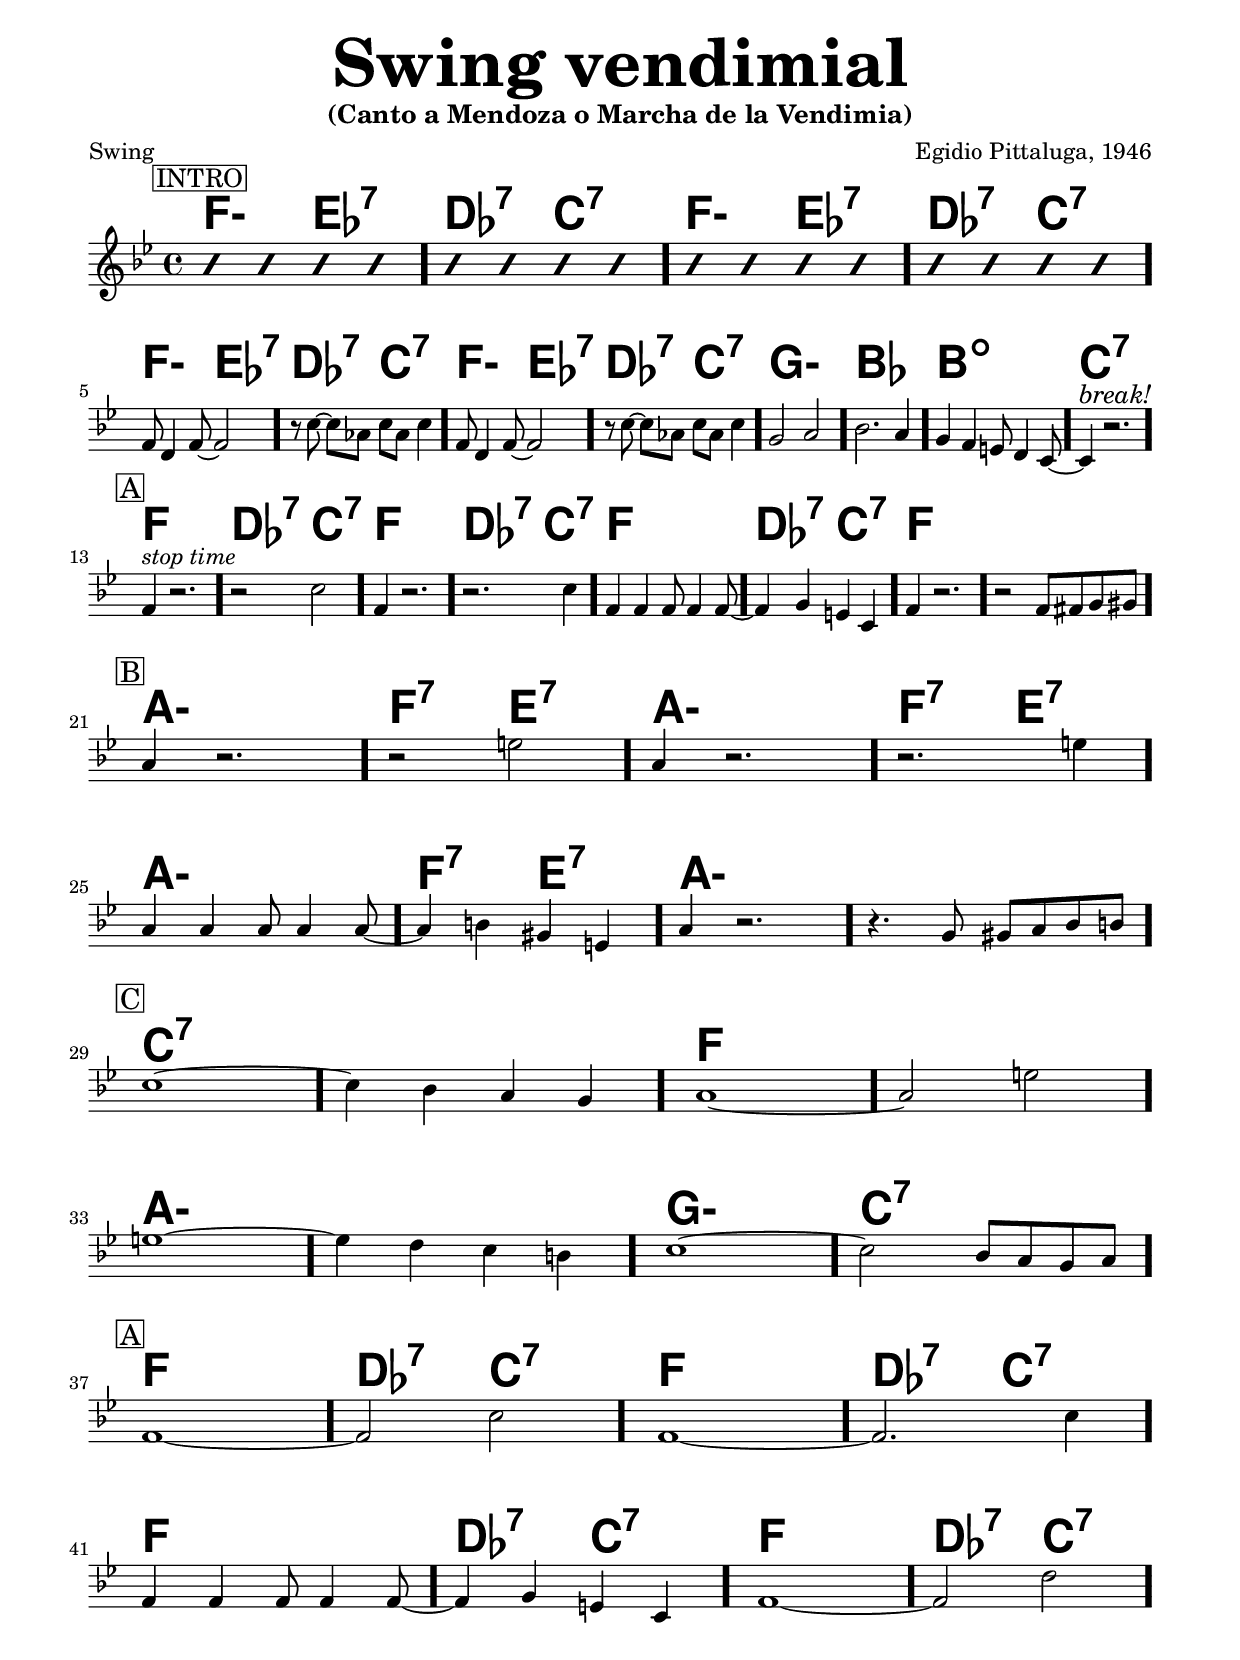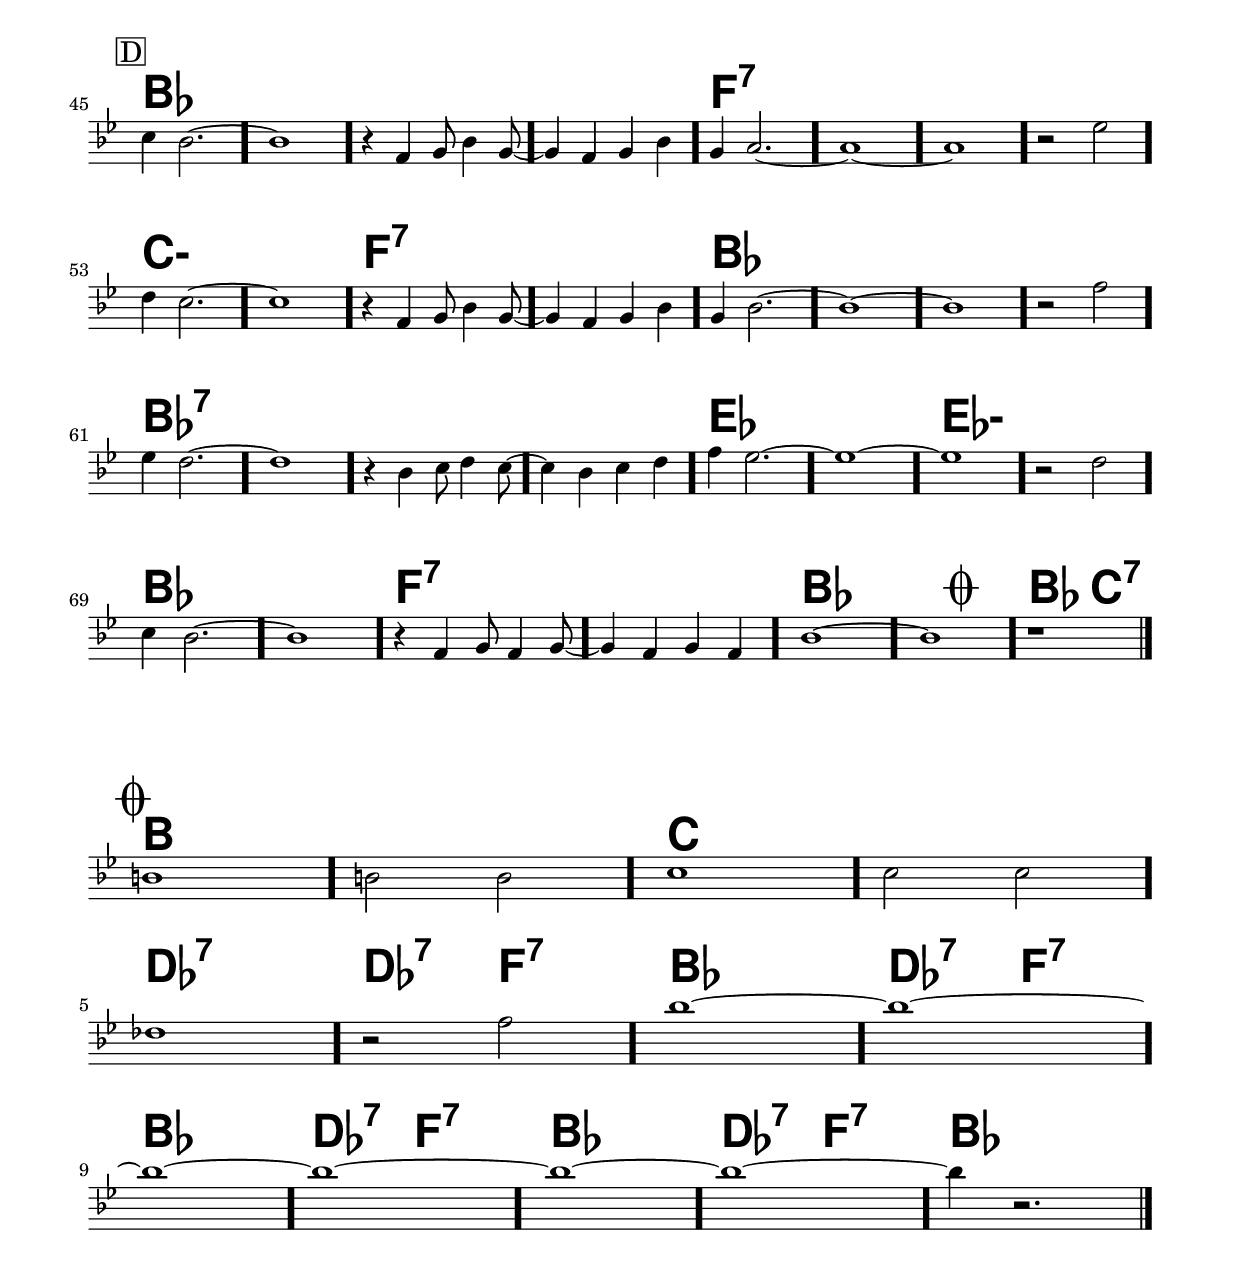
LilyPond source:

\include "headers.ly"


cifrado =  \chords {
  \repeat unfold 4 {
    f2:min ees:7 | des:7 c:7 | 
  }
  g1:min | bes | b:dim | c:7 |
  
  f1 | des2:7 c:7 | f1 | des2:7 c:7 |
  f1 | des2:7 c:7 | f1 | f1 |
  
  a1:min | f2:7 e:7 | a1:min | f2:7 e:7 |
  a1:min | f2:7 e:7 | a1:min | a:min
  
  c1:7 c:7 | f | f |
  a:min | a:min | g:min | c:7 |
    
  f1 | des2:7 c:7 | f1 | des2:7 c:7 |
  f1 | des2:7 c:7 | f1 | des2:7 c:7 |
  
  bes1 | bes | bes | bes |
  f:7 | f:7 | f:7 | f:7 |
  c:m | c:m | f:7 | f:7 |
  bes | bes | bes | bes
  bes:7 | bes:7 | bes:7 | bes:7 |
  ees | ees | ees:m | ees:m |
  bes | bes | f:7 | f:7 |
  bes | bes | \show-chord bes2 c:7 |
}

melo = \relative c' {
  \key bes \major
  \mark \intro
  \repeat unfold 4 \comp #4
  \ocultar-clave
  \break
  
  f8 d4 f8~ f2 | r8 c'8~ c8[ aes] c aes c4 |
  f,8 d4 f8~ f2 | r8 c'8~ c8[ aes] c aes c4 |
  g2 a | bes2. a4 | g f e8 d4 c8~ | c4^\break-tag r2. |
  
  
  \break
  
  \mark \parteA
  f4^\st-tag r2. | r2 c'2 | f,4 r2. | r2. c'4 |
  f, f f8 f4 f8~ | f4 g e c | f r2. | r2  f8 fis g gis |
  \break
  
  \mark \parteB
  a4 r2. | r2 e'2 | a,4 r2. | r2. e'4 |
  \break
  a, a a8 a4 a8~ | a4 b gis e | a r2. | r4. g8 gis a bes b |
  \break
  
  \mark \parteC
  c1~ | c4 bes a g | a1~ | a2 e' | 
  \break
  e1~ | e4 d c b | c1~ | c2 bes8 a g a |
  \break
  
  \mark \parteA
  f1~ | f2 c'2 | f,1~ | f2. c'4 |
  \break
  f, f f8 f4 f8~ | f4 g e c | f1~ | f2  d' |
  \break
  
  \mark \parteD
  c4 bes2.~ | bes1 | r4 f g8 bes4 g8~ | g4 f g bes | 
  g a2.~ | a1~ | a1 | r2 ees' |
  \break
  
  d4 c2.~ | c1 | r4 f, g8 bes4 g8~ | g4 f g bes |
  g bes2.~ | bes1~ | bes1 | r2 f' |
  \break
  
  ees4 d2.~ | d1 | r4 bes c8 d4 c8~ | c4 bes c d |
  f ees2.~ | ees1~ | ees1 | r2 d |
  \break
  
  c4 bes2.~ | bes1 | r4 f g8 f4 g8~ | g4 f g f |
  bes1~ | bes^\coda-markup | r |
  \fin
}

cifrado-coda = \chords {
   b1 | b | c | c | des:7 | \show-chord des2:7 f:7 |
   \repeat unfold 3 { bes1 | des2:7 f:7 } |
   bes1
}

melo-coda = \relative c'' {
  \key bes \major
  \coda
  | b1 | b2 b | c1 | c2 c |
  \break
  des1 | r2 f | bes1~ | bes~ |
  \break
  bes~ | bes~ | bes~ | bes~ |
  bes4 r2. |
  \fin               
}

\bookpart {
  \header {
    title = \markup { \abs-fontsize #32 "Swing vendimial" }
    subtitle = "(Canto a Mendoza o Marcha de la Vendimia)"
    composer = "Egidio Pittaluga, 1946"
    poet = "Swing"
  }

  \score {
    <<
      \cifrado
      \melo
    >>
  }
  
  \score {
    <<
      \cifrado-coda
      \melo-coda
    >>
  }
}
